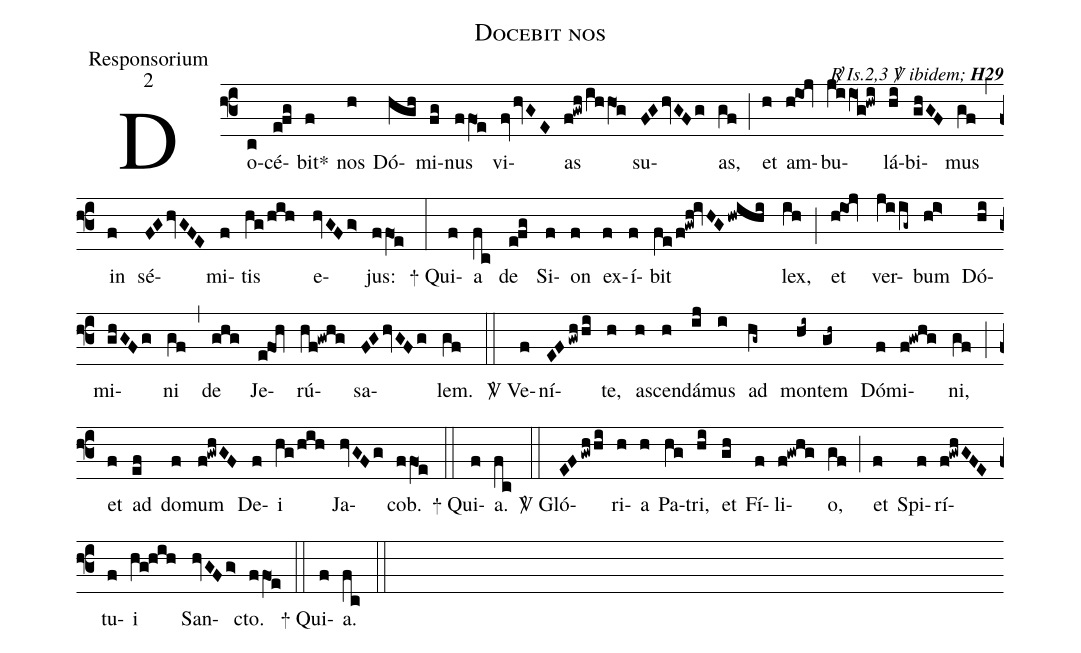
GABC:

name:Docebit nos;
office-part:Responsorium;
mode:2;
commentary:{\itshape\mdseries \Rbar\  Is.2,3 \Vbar\  ibidem;\/}  {\bfseries H29};
%%
(f3)  Do(c)cé(efg)bit<sp>*</sp>(f) nos(h) Dó(hgh)mi(fg)nus(ffO1e) vi(fvhvGE)as(f!gwh/ihhO1g) su(FGhvGFg)as,(gf) (;)
et(h) am(h!io1!jv)bu(jiiO1g!hwi)lá(hi)bi(ghGF)mus(gf) (,)
in(f) sé(FGhvGFE)mi(f)tis(hg/hih) e(hvGFg>)jus:(ffO1e) (:)
<sp>+</sp> Qui(f)a(fc) de(efg) Si(f)on(f) ex(f)í(f)bit(fe/f!gwh!ivHGhwihi) lex,(ih) (;)
et(h!io1!jv) ver(jiig~)bum(h!i>) Dó(hi)mi(ghGFg)ni(gf) (,)
de(ghg) Je(e!fo1h)rú(hf!gwhg)sa(FGhvGFg)lem.(gf) (::)
<sp>V/</sp> Ve(f)ní(EFgwhhi)te,(h) a(h)scen(h)dá(ij)mus(i) ad(hg~) mon(hi~)tem(gh~) Dó(f)mi(f!gwhg)ni,(gf) (;)
et(f) ad(ef) do(f)mum(f!gwhGF) De(f)i(hg/hih) Ja(hvGFg)cob.(ffO1e) (::)
<sp>+</sp> Qui(f)a.(fc) (::)
<sp>V/</sp> Gló(EFgwhhi)ri(h)a(h) Pa(hg)tri,(hi) et(gh) Fí(f)li(f!gwhg)o,(gf) (;)
et(f) Spi(f)rí(f!gwhGFE)tu(f)i(hg@hih) San(hvGFg>)cto.(ffO1!e) (::)
<sp>+</sp> Qui(f)a.(fc) (::)
